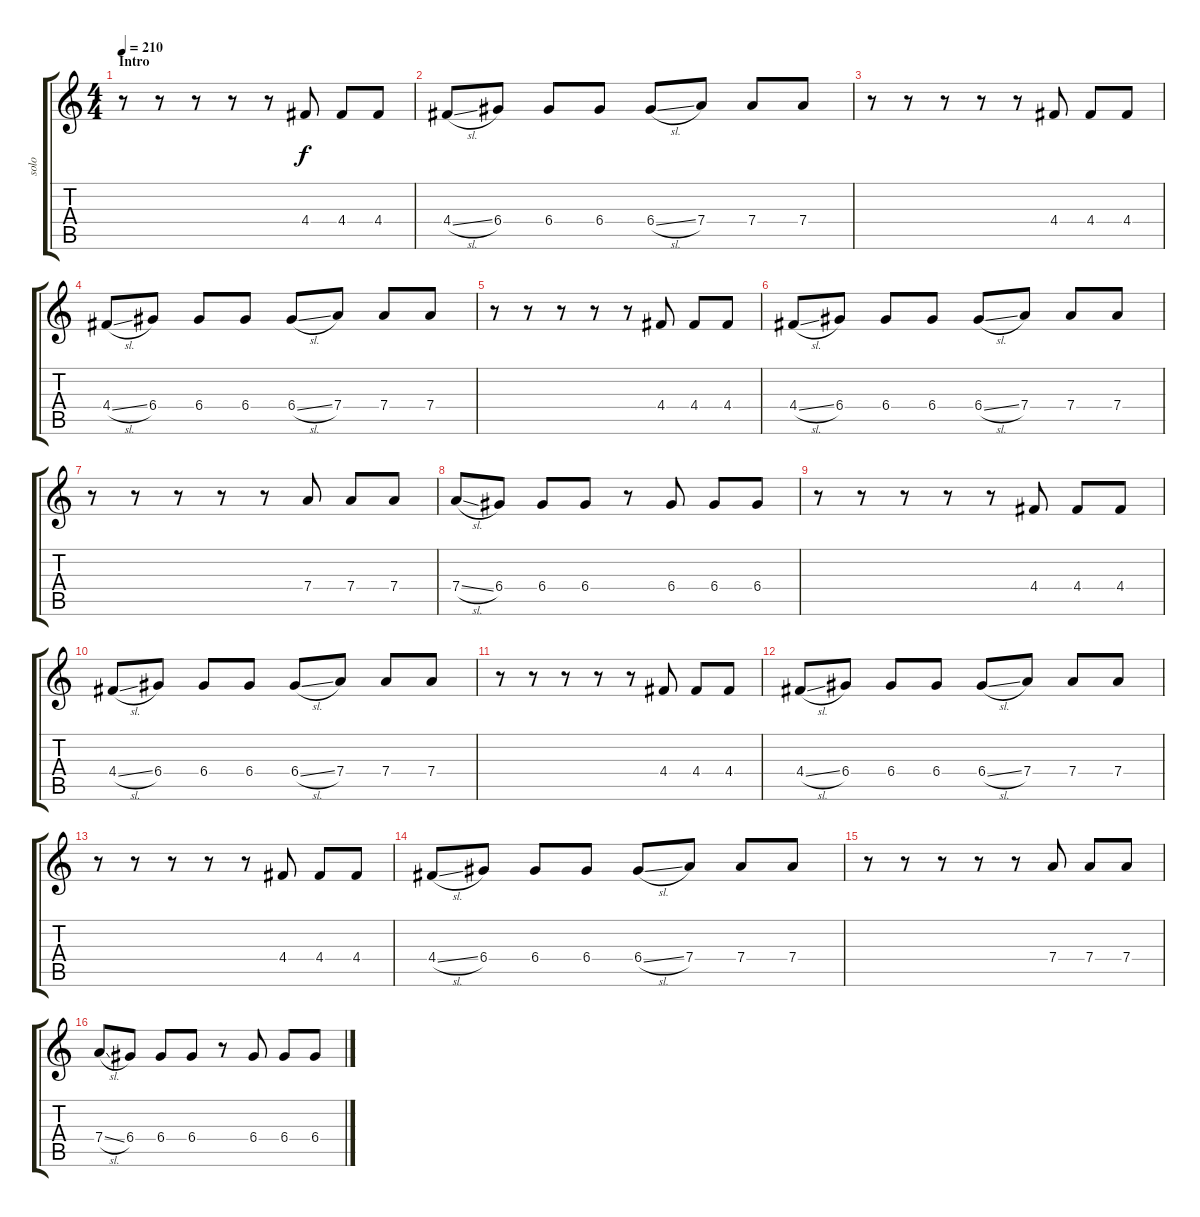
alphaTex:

\track ("solo" "solo") {instrument distortionguitar}
\staff {score tabs}
\tuning (E4 B3 G3 D3 A2 E2) {hide}
\ts (4 4)
\section ("" "Intro")
\tempo 210
\clef g2
\ks c
r.8{dy f instrument distortionguitar} r.8 r.8 r.8 r.8 4.4.8 4.4.8 4.4.8 |
4.4{sl}.8 6.4.8 6.4.8 6.4.8 6.4{sl}.8 7.4.8 7.4.8 7.4.8 |
r.8 r.8 r.8 r.8 r.8 4.4.8 4.4.8 4.4.8 |
4.4{sl}.8 6.4.8 6.4.8 6.4.8 6.4{sl}.8 7.4.8 7.4.8 7.4.8 |
r.8 r.8 r.8 r.8 r.8 4.4.8 4.4.8 4.4.8 |
4.4{sl}.8 6.4.8 6.4.8 6.4.8 6.4{sl}.8 7.4.8 7.4.8 7.4.8 |
r.8 r.8 r.8 r.8 r.8 7.4.8 7.4.8 7.4.8 |
7.4{sl}.8 6.4.8 6.4.8 6.4.8 r.8 6.4.8 6.4.8 6.4.8 |
r.8 r.8 r.8 r.8 r.8 4.4.8 4.4.8 4.4.8 |
4.4{sl}.8 6.4.8 6.4.8 6.4.8 6.4{sl}.8 7.4.8 7.4.8 7.4.8 |
r.8 r.8 r.8 r.8 r.8 4.4.8 4.4.8 4.4.8 |
4.4{sl}.8 6.4.8 6.4.8 6.4.8 6.4{sl}.8 7.4.8 7.4.8 7.4.8 |
r.8 r.8 r.8 r.8 r.8 4.4.8 4.4.8 4.4.8 |
4.4{sl}.8 6.4.8 6.4.8 6.4.8 6.4{sl}.8 7.4.8 7.4.8 7.4.8 |
r.8 r.8 r.8 r.8 r.8 7.4.8 7.4.8 7.4.8 |
7.4{sl}.8 6.4.8 6.4.8 6.4.8 r.8 6.4.8 6.4.8 6.4.8
